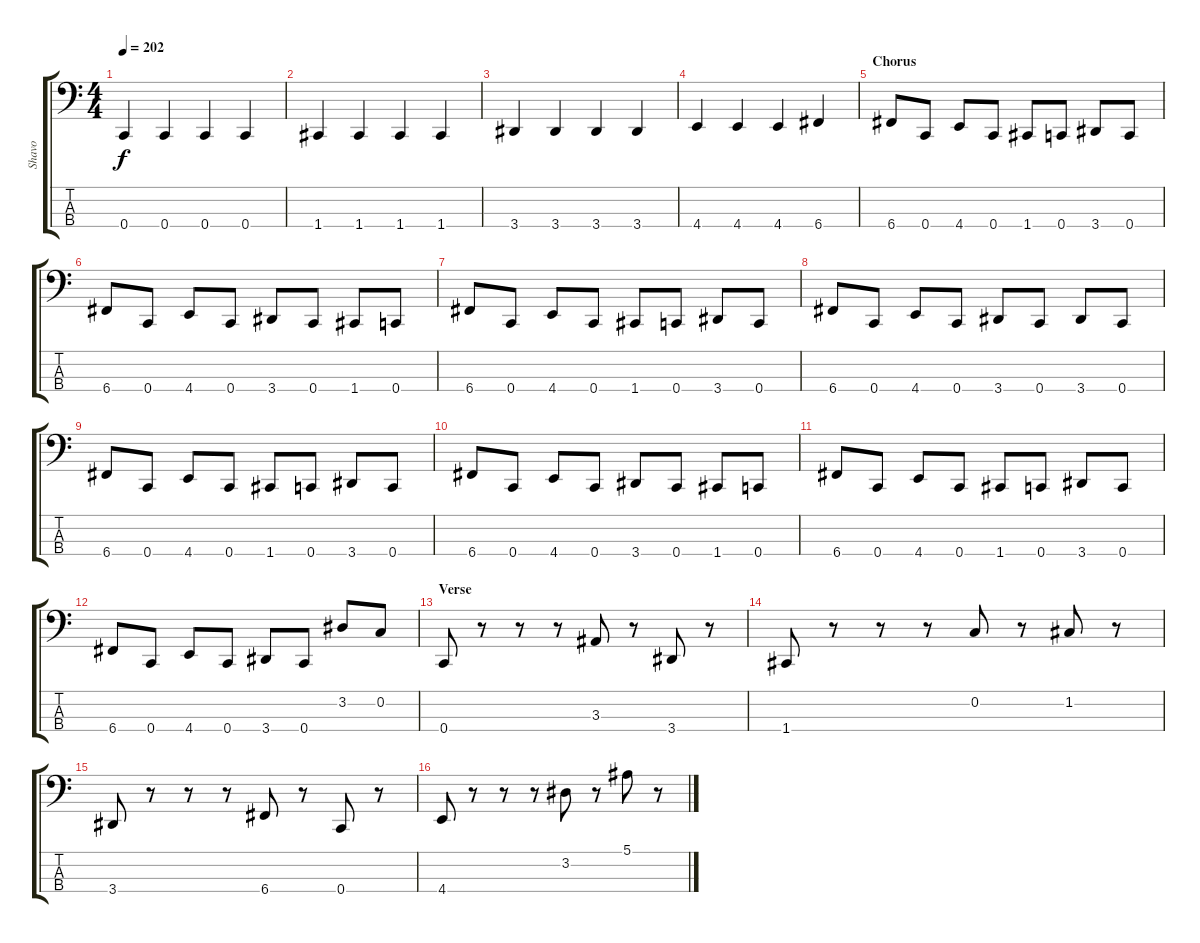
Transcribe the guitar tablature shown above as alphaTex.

\track ("Shavo" "Shavo") {instrument electricbasspick}
\staff {score tabs}
\tuning (F2 C2 G1 C1) {hide}
\ts (4 4)
\tempo 202
\clef f4
\ks c
0.4.4{dy f} 0.4.4 0.4.4 0.4.4 |
1.4.4 1.4.4 1.4.4 1.4.4 |
3.4.4 3.4.4 3.4.4 3.4.4 |
4.4.4 4.4.4 4.4.4 6.4.4 |
\section ("" "Chorus")
6.4.8 0.4.8 4.4.8 0.4.8 1.4.8 0.4.8 3.4.8 0.4.8 |
6.4.8 0.4.8 4.4.8 0.4.8 3.4.8 0.4.8 1.4.8 0.4.8 |
6.4.8 0.4.8 4.4.8 0.4.8 1.4.8 0.4.8 3.4.8 0.4.8 |
6.4.8 0.4.8 4.4.8 0.4.8 3.4.8 0.4.8 3.4.8 0.4.8 |
6.4.8 0.4.8 4.4.8 0.4.8 1.4.8 0.4.8 3.4.8 0.4.8 |
6.4.8 0.4.8 4.4.8 0.4.8 3.4.8 0.4.8 1.4.8 0.4.8 |
6.4.8 0.4.8 4.4.8 0.4.8 1.4.8 0.4.8 3.4.8 0.4.8 |
6.4.8 0.4.8 4.4.8 0.4.8 3.4.8 0.4.8 3.2.8 0.2.8 |
\section ("" "Verse")
0.4.8 r.8 r.8 r.8 3.3.8 r.8 3.4.8 r.8 |
1.4.8 r.8 r.8 r.8 0.2.8 r.8 1.2.8 r.8 |
3.4.8 r.8 r.8 r.8 6.4.8 r.8 0.4.8 r.8 |
4.4.8 r.8 r.8 r.8 3.2.8 r.8 5.1.8 r.8
